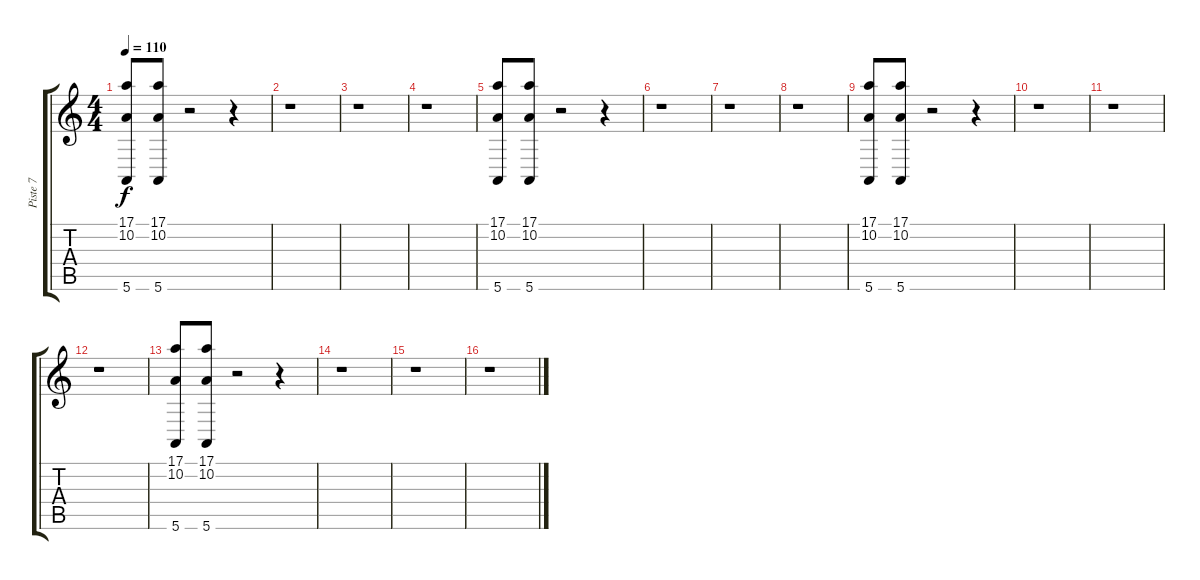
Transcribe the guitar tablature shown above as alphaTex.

\track ("Piste 7" "Piste 7") {instrument trombone}
\staff {score tabs}
\tuning (E4 B3 G3 D3 A2 E2) {hide}
\ts (4 4)
\tempo 110
\clef g2
\ks c
(17.1 10.2 5.6).8{dy f instrument trombone} (17.1 10.2 5.6).8 r.2 r.4 |
r.1 |
r.1 |
r.1 |
(17.1 10.2 5.6).8 (17.1 10.2 5.6).8 r.2 r.4 |
r.1 |
r.1 |
r.1 |
(17.1 10.2 5.6).8 (17.1 10.2 5.6).8 r.2 r.4 |
r.1 |
r.1 |
r.1 |
(17.1 10.2 5.6).8 (17.1 10.2 5.6).8 r.2 r.4 |
r.1 |
r.1 |
r.1
